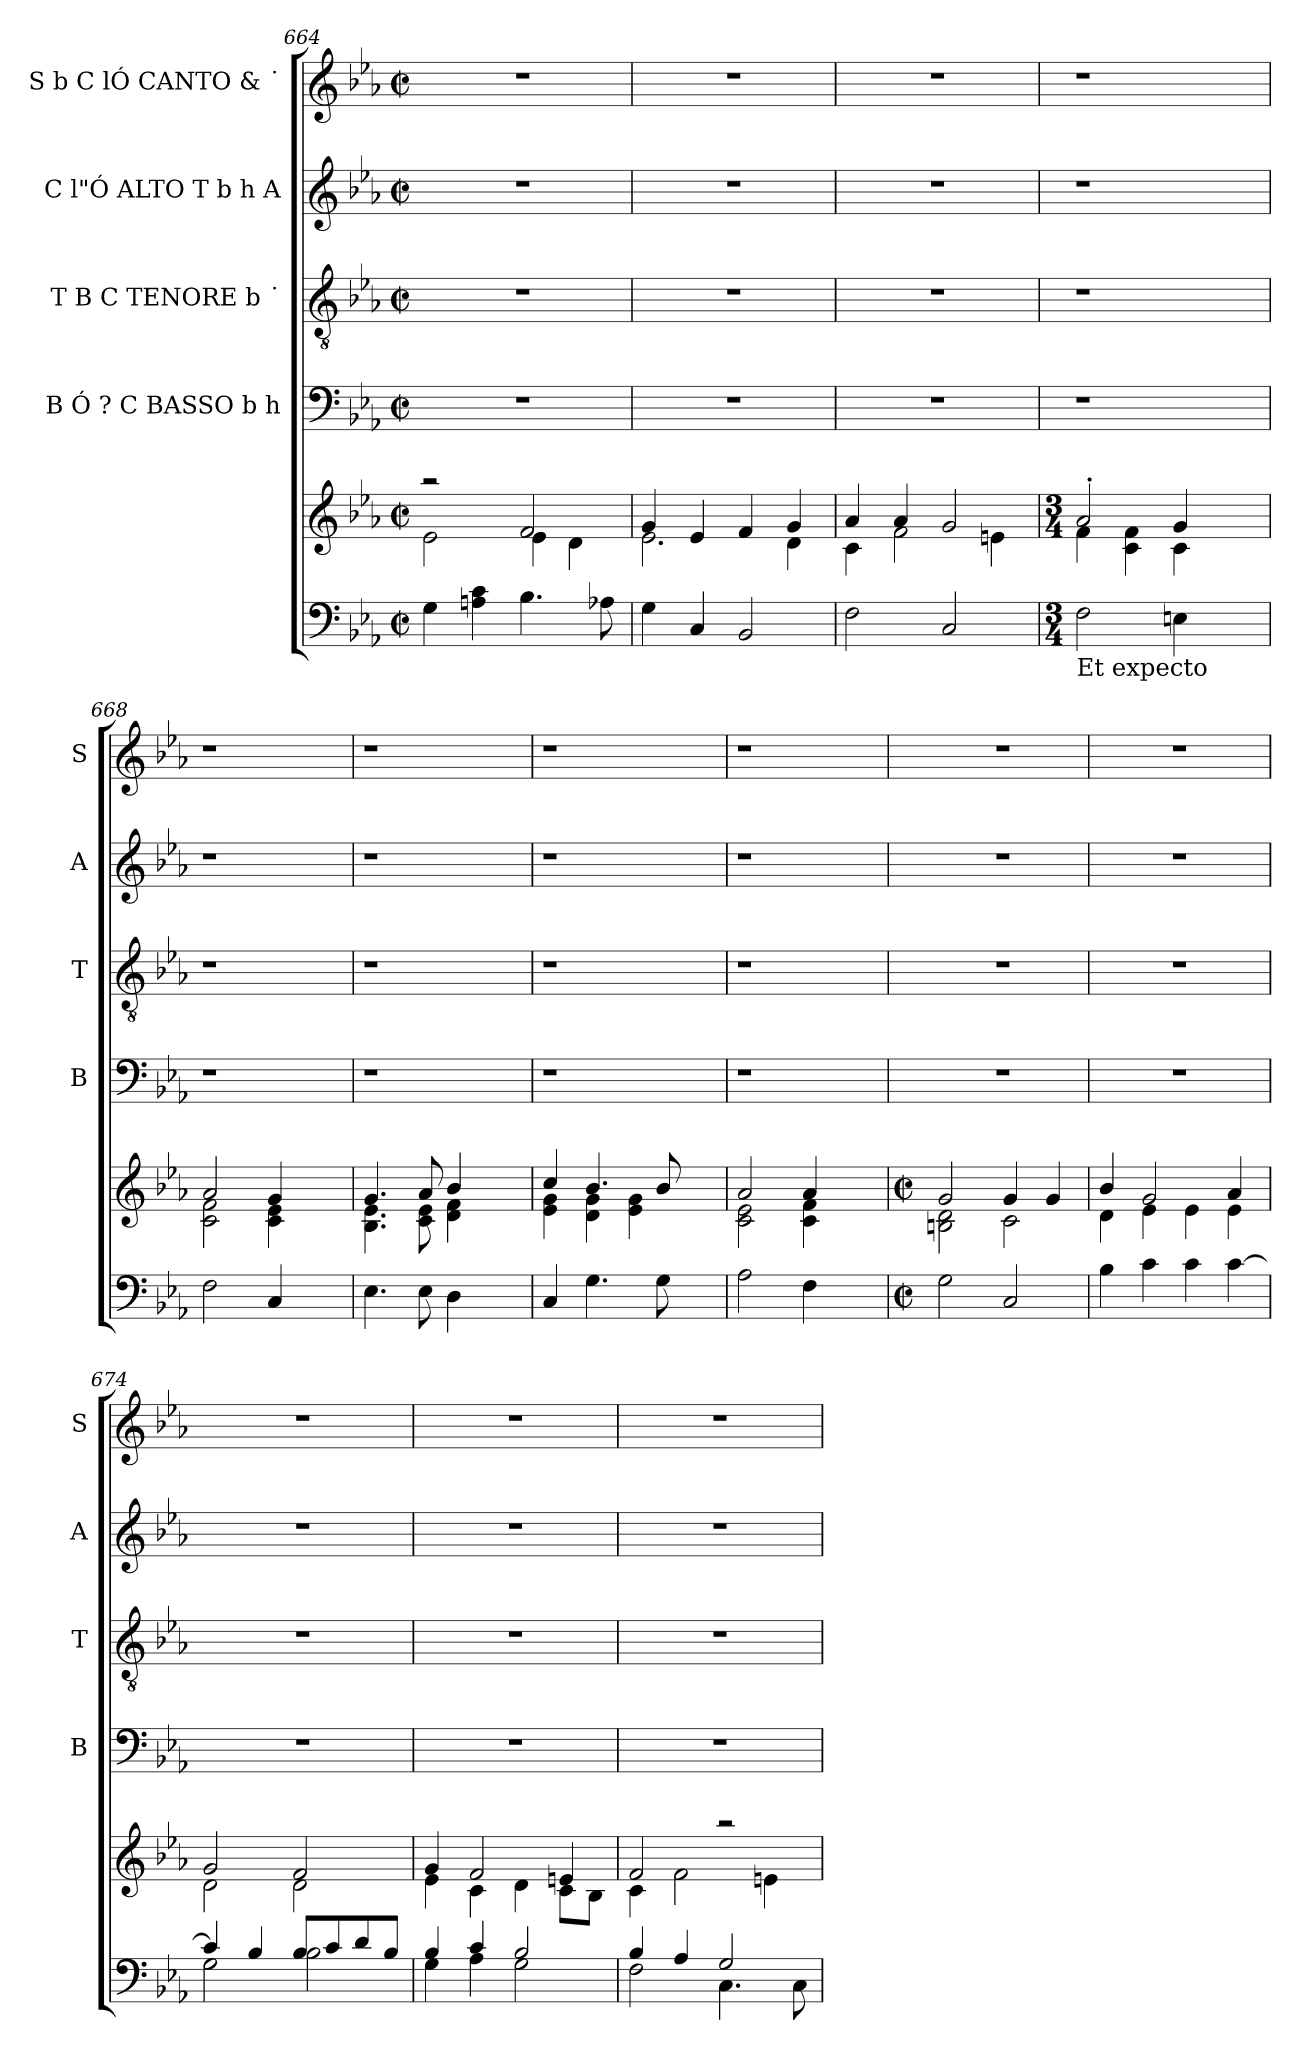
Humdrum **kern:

**kern	**kern	**kern	**kern	**kern	**kern
*part6	*part5	*part4	*part3	*part2	*part1
*staff6	*staff5	*staff4	*staff3	*staff2	*staff1
*	*	*I"B Ó ? C BASSO b h	*I"T B C TENORE b ˙	*I"C l"Ó ALTO T b h A	*I"S b C lÓ CANTO & ˙
*	*	*I'B	*I'T	*I'A	*I'S
*clefF4	*clefG2	*clefF4	*clefGv2	*clefG2	*clefG2
*k[b-e-a-]	*k[b-e-a-]	*k[b-e-a-]	*k[b-e-a-]	*k[b-e-a-]	*k[b-e-a-]
*E-:	*E-:	*E-:	*E-:	*E-:	*E-:
*M2/2	*M2/2	*M2/2	*M2/2	*M2/2	*M2/2
*met(c|)	*met(c|)	*met(c|)	*met(c|)	*met(c|)	*met(c|)
=664	=664	=664	=664	=664	=664
*	*^	*	*	*	*
4G\	2raa	2e-\	1r	1r	1r	1r
4An\ 4c\	.	.	.	.	.	.
4.B-\	(2f/	4e-\	.	.	.	.
.	.	4d\	.	.	.	.
8A-X\	.	.	.	.	.	.
!!LO:LB:g=z
=665	=665	=665	=665	=665	=665	=665
4G\	4g/	2.e-\	1r	1r	1r	1r
4C/	4e-/	.	.	.	.	.
2BB-/	4f/	.	.	.	.	.
.	4g/	4d\	.	.	.	.
=666	=666	=666	=666	=666	=666	=666
2F\	4a-/	4c\	1r	1r	1r	1r
.	4a-/	2f\	.	.	.	.
2C/	2g/	.	.	.	.	.
.	.	4en\	.	.	.	.
=667	=667	=667	=667	=667	=667	=667
*M3/4	*M3/4	*	*	*	*	*
!LO:TX:b:t=Et expecto	!	!	!	!	!	!
2F\	2a-'>/	4f\	1r	1r	1r	1r
.	.	4c\ 4f\	.	.	.	.
4En\	4g/	4c\	.	.	.	.
4ryy	4ryy	4ryy	.	.	.	.
=668	=668	=668	=668	=668	=668	=668
2F\	2a-/	2c\ 2f\	1r	1r	1r	1r
4C/	4g/	4c\ 4e-\	.	.	.	.
4ryy	4ryy	4ryy	.	.	.	.
=669	=669	=669	=669	=669	=669	=669
4.E-\	4.g/	4.B-\ 4.e-\	1r	1r	1r	1r
8E-\	8a-/	8c\ 8e-\	.	.	.	.
4D\	4b-/	4d\ 4f\	.	.	.	.
4ryy	4ryy	4ryy	.	.	.	.
=670	=670	=670	=670	=670	=670	=670
4C/	4cc/	4e-\ 4g\	1r	1r	1r	1r
4.G\	4.b-/	4d\ 4g\	.	.	.	.
.	.	4e-\ 4g\	.	.	.	.
8G\	8b-/	.	.	.	.	.
4ryy	4ryy	4ryy	.	.	.	.
!!LO:LB:g=z
=671	=671	=671	=671	=671	=671	=671
2A-\	2a-/	2c\ 2e-\	1r	1r	1r	1r
4F\	4a-/	4c\ 4f\	.	.	.	.
4ryy	4ryy	4ryy	.	.	.	.
=672	=672	=672	=672	=672	=672	=672
*M2/2	*M2/2	*	*	*	*	*
*met(c|)	*met(c|)	*	*	*	*	*
2G\	2g/	2Bn\ 2d\	1r	1r	1r	1r
2C/	4g/	2c\	.	.	.	.
.	4g/	.	.	.	.	.
=673	=673	=673	=673	=673	=673	=673
4B-\	4b-/	4d\	1r	1r	1r	1r
4c\	2g/	4e-\	.	.	.	.
4c\	.	4e-\	.	.	.	.
[>4c\	4a-/	4e-\	.	.	.	.
=674	=674	=674	=674	=674	=674	=674
*^	*	*	*	*	*	*
4c/]	2G\	2g/	2d\	1r	1r	1r	1r
4B-/	.	.	.	.	.	.	.
8B-/L	2B-\	2f/	2d\	.	.	.	.
8c/	.	.	.	.	.	.	.
8d/	.	.	.	.	.	.	.
8B-/J	.	.	.	.	.	.	.
=675	=675	=675	=675	=675	=675	=675	=675
4B-/	4G\	4g/	4e-\	1r	1r	1r	1r
4c/	4A-\	2f/	4c\	.	.	.	.
2B-/	2G\	.	4d\	.	.	.	.
.	.	4en/	8c\L	.	.	.	.
.	.	.	8B-\J	.	.	.	.
!!LO:LB:g=z
=676	=676	=676	=676	=676	=676	=676	=676
4B-/	2F\	2f/	4c\	1r	1r	1r	1r
4A-/	.	.	2f\	.	.	.	.
2G/	4.C\	2raa	.	.	.	.	.
.	.	.	4en\	.	.	.	.
.	8C\	.	.	.	.	.	.
*v	*v	*	*	*	*	*	*
*	*v	*v	*	*	*	*
=	=	=	=	=	=
*-	*-	*-	*-	*-	*-
